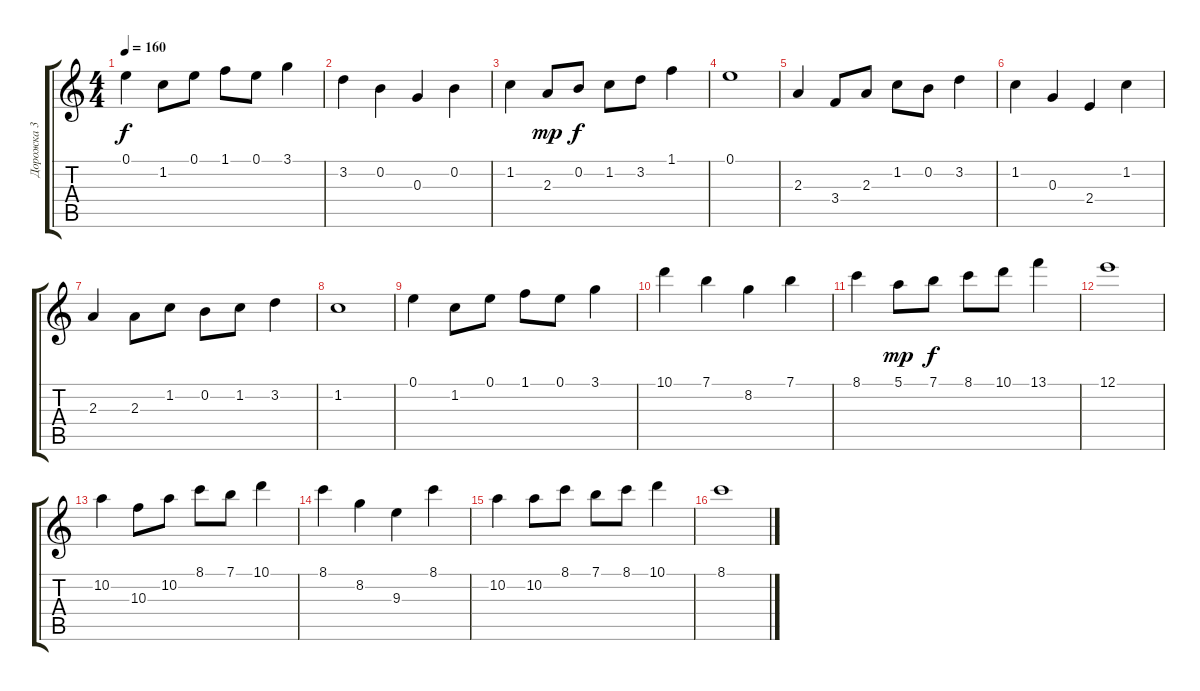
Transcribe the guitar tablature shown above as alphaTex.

\track ("Дорожка 3" "Дорожка 3") {instrument overdrivenguitar}
\staff {score tabs}
\tuning (E4 B3 G3 D3 A2 E2) {hide}
\ts (4 4)
\tempo 160
\clef g2
\ks c
0.1.4{dy f} 1.2.8 0.1.8 1.1.8 0.1.8 3.1.4 |
3.2.4 0.2.4 0.3.4 0.2.4 |
1.2.4 2.3.8{dy mp} 0.2.8{dy f} 1.2.8 3.2.8 1.1.4 |
0.1.1 |
2.3.4 3.4.8 2.3.8 1.2.8 0.2.8 3.2.4 |
1.2.4 0.3.4 2.4.4 1.2.4 |
2.3.4 2.3.8 1.2.8 0.2.8 1.2.8 3.2.4 |
1.2.1 |
0.1.4 1.2.8 0.1.8 1.1.8 0.1.8 3.1.4 |
10.1.4 7.1.4 8.2.4 7.1.4 |
8.1.4 5.1.8{dy mp} 7.1.8{dy f} 8.1.8 10.1.8 13.1.4 |
12.1.1 |
10.2.4 10.3.8 10.2.8 8.1.8 7.1.8 10.1.4 |
8.1.4 8.2.4 9.3.4 8.1.4 |
10.2.4 10.2.8 8.1.8 7.1.8 8.1.8 10.1.4 |
8.1.1
